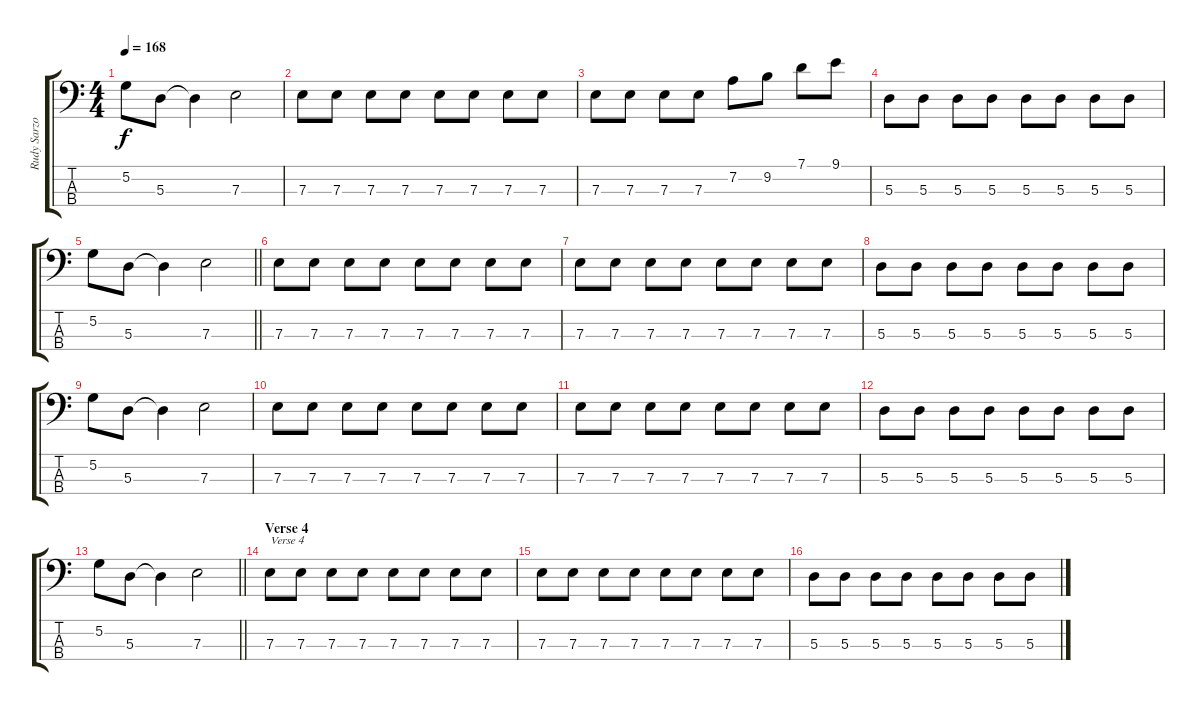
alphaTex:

\track ("Rudy Sarzo" "Rudy Sarzo") {instrument electricbassfinger}
\staff {score tabs}
\tuning (G2 D2 A1 E1) {hide}
\ts (4 4)
\tempo 168
\clef f4
\ks c
5.2.8{dy f} 5.3.8 5.3{t}.4 7.3.2 |
7.3.8 7.3.8 7.3.8 7.3.8 7.3.8 7.3.8 7.3.8 7.3.8 |
7.3.8 7.3.8 7.3.8 7.3.8 7.2.8 9.2.8 7.1.8 9.1.8 |
5.3.8 5.3.8 5.3.8 5.3.8 5.3.8 5.3.8 5.3.8 5.3.8 |
\barLineRight lightlight
5.2.8 5.3.8 5.3{t}.4 7.3.2 |
7.3.8 7.3.8 7.3.8 7.3.8 7.3.8 7.3.8 7.3.8 7.3.8 |
7.3.8 7.3.8 7.3.8 7.3.8 7.3.8 7.3.8 7.3.8 7.3.8 |
5.3.8 5.3.8 5.3.8 5.3.8 5.3.8 5.3.8 5.3.8 5.3.8 |
5.2.8 5.3.8 5.3{t}.4 7.3.2 |
7.3.8 7.3.8 7.3.8 7.3.8 7.3.8 7.3.8 7.3.8 7.3.8 |
7.3.8 7.3.8 7.3.8 7.3.8 7.3.8 7.3.8 7.3.8 7.3.8 |
5.3.8 5.3.8 5.3.8 5.3.8 5.3.8 5.3.8 5.3.8 5.3.8 |
\barLineRight lightlight
5.2.8 5.3.8 5.3{t}.4 7.3.2 |
\section ("" "Verse 4")
7.3.8{txt "Verse 4"} 7.3.8 7.3.8 7.3.8 7.3.8 7.3.8 7.3.8 7.3.8 |
7.3.8 7.3.8 7.3.8 7.3.8 7.3.8 7.3.8 7.3.8 7.3.8 |
5.3.8 5.3.8 5.3.8 5.3.8 5.3.8 5.3.8 5.3.8 5.3.8
